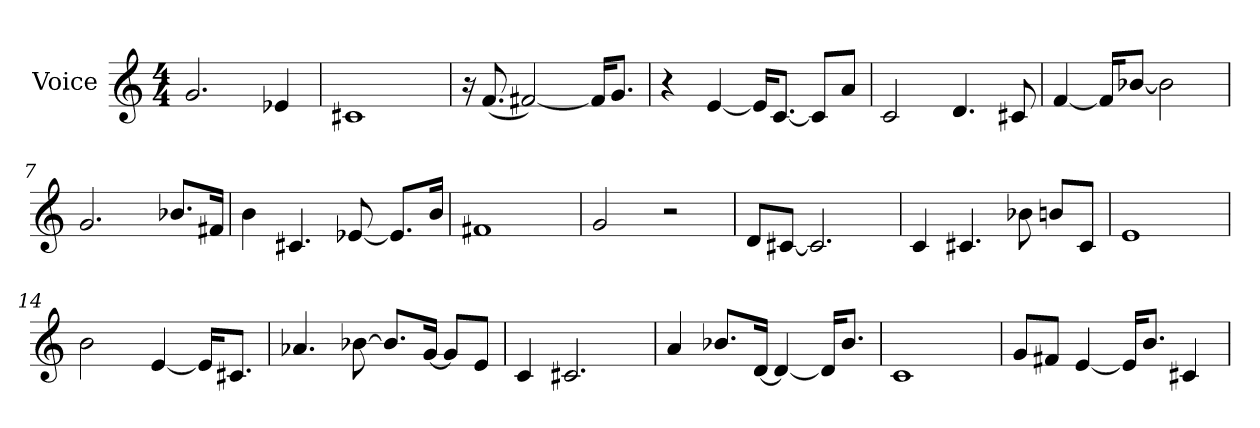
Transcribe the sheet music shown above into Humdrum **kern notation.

**kern
*part1
*staff1
*I"Voice
*I'Voice
*clefG2
*M4/4
=1
2.g/
4e-X/
=2
1c#X
=3
16ra
(<8.f/
[<2f#X/)
16f#/KL]
8.g/J
=4
4r
[<4e/
16e/KL]
[<8.c/J
8c/L]
8a/J
=5
2c/
4.d/
8c#X/
=6
[<4f/
16f/KL]
[>8b-X/J
2b-\]
=7
2.g/
8.b-X/L
16f#X/Jk
=8
4b\
4.c#X/
[<8e-X/
8.e-/L]
16b/Jk
!!LO:LB:g=z
=9
1f#X
=10
2g/
2rcc
=11
8d/L
[<8c#X/J
2.c#/]
=12
4c/
4.c#X/
8b-X\
8bn/L
8c#/J
=13
1e
=14
2b\
[<4e/
16e/KL]
8.c#X/J
=15
4.a-X/
[>8b-X\
8.b-/L]
[<16g/Jk
8g/L]
8e/J
=16
4c/
2.c#X/
!!LO:LB:g=z
=17
4a/
8.b-X/L
[<16d/Jk
4d/_<
16d/KL]
8.b-/J
=18
1c
=19
8g/L
8f#X/J
[<4e/
16e/KL]
8.b/J
4c#X/
=
*-
